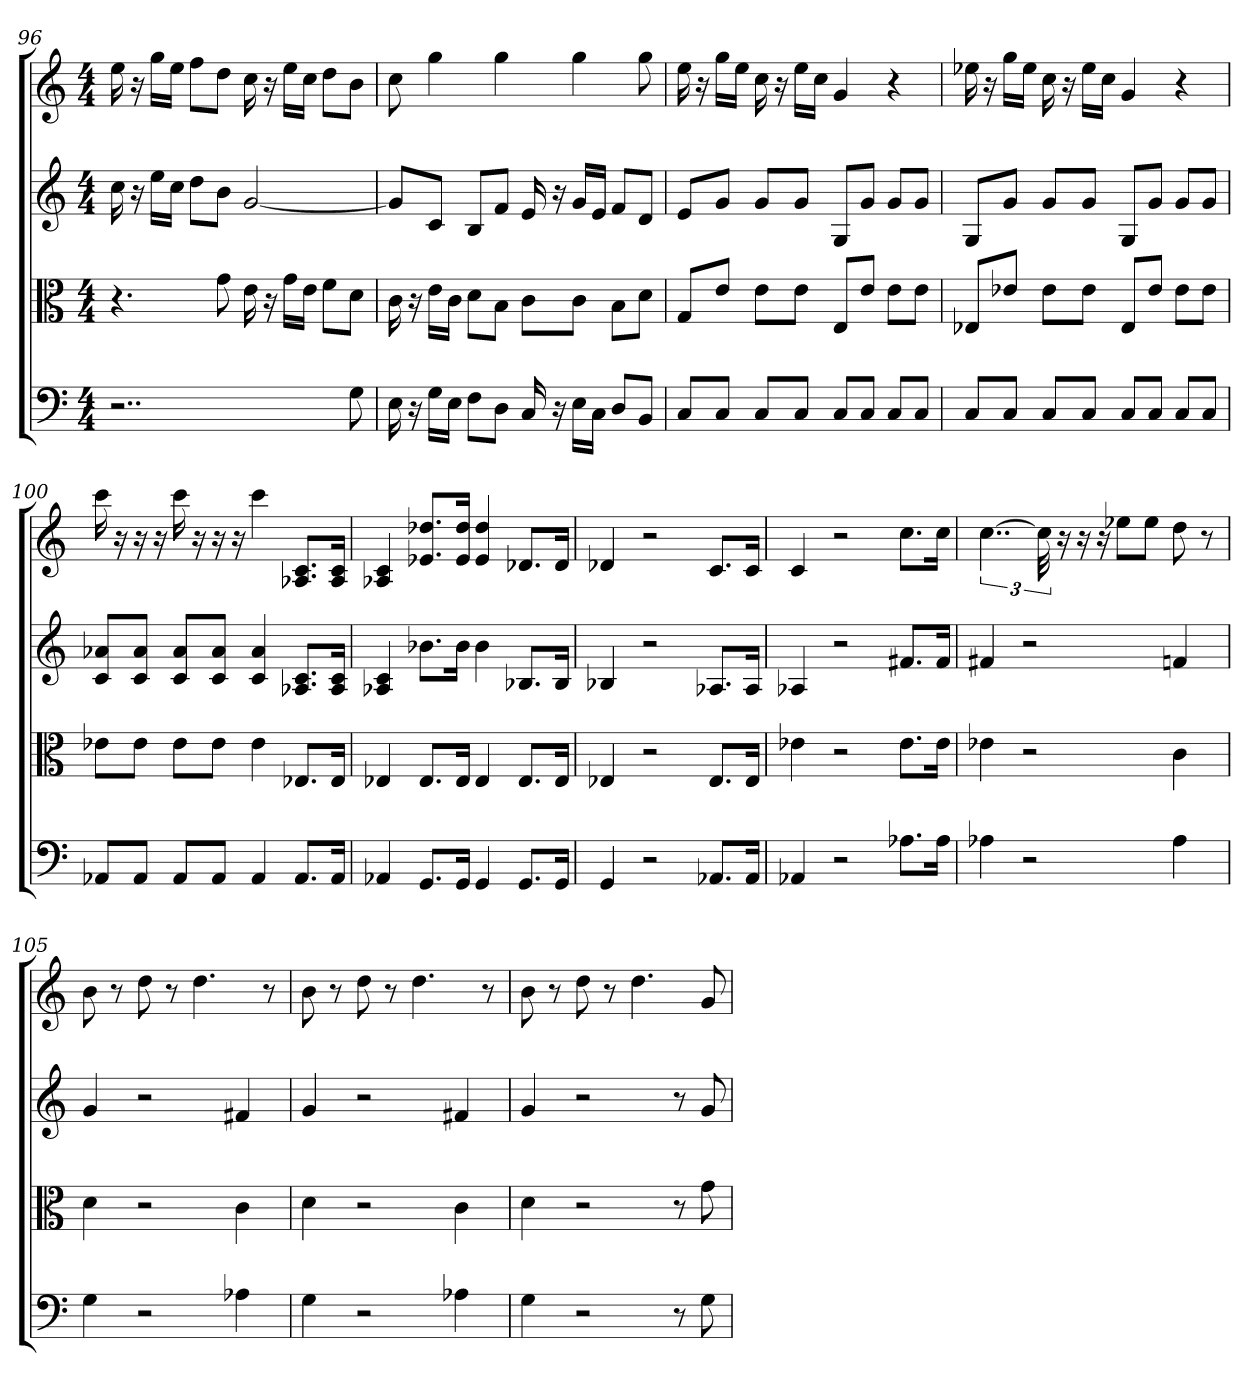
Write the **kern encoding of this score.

**kern	**kern	**kern	**kern
*part4	*part3	*part2	*part1
*staff4	*staff3	*staff2	*staff1
*clefF4	*clefC3	*clefG2	*clefG2
*k[]	*k[]	*k[]	*k[]
*C:	*C:	*C:	*C:
*M4/4	*M4/4	*M4/4	*M4/4
=96	=96	=96	=96
2..r	4.r	16cc	16ee
.	.	16r	16r
.	.	16ee\LL	16gg\LL
.	.	16cc\JJ	16ee\JJ
.	.	8dd\L	8ff\L
.	8g	8b\J	8dd\J
.	16e	[2g	16cc
.	16r	.	16r
.	16g\LL	.	16ee\LL
.	16e\JJ	.	16cc\JJ
.	8f\L	.	8dd\L
8G	8d\J	.	8b\J
=97	=97	=97	=97
16E	16c	8g/L]	8cc
16r	16r	.	.
16G\LL	16e\LL	8c/J	4gg
16E\JJ	16c\JJ	.	.
8F\L	8d\L	8B/L	.
8D\J	8B\J	8f/J	4gg
16C	8c\L	16e	.
16r	.	16r	.
16E\LL	8c\J	16g/LL	4gg
16C\JJ	.	16e/JJ	.
8D/L	8B\L	8f/L	.
8BB/J	8d\J	8d/J	8gg
=98	=98	=98	=98
8C/L	8G/L	8e/L	16ee
.	.	.	16r
8C/J	8e/J	8g/J	16gg\LL
.	.	.	16ee\JJ
8C/L	8e\L	8g/L	16cc
.	.	.	16r
8C/J	8e\J	8g/J	16ee\LL
.	.	.	16cc\JJ
8C/L	8E/L	8G/L	4g
8C/J	8e/J	8g/J	.
8C/L	8e\L	8g/L	4r
8C/J	8e\J	8g/J	.
=99	=99	=99	=99
8C/L	8E-X/L	8G/L	16ee-X
.	.	.	16r
8C/J	8e-X/J	8g/J	16gg\LL
.	.	.	16ee-\JJ
8C/L	8e-\L	8g/L	16cc
.	.	.	16r
8C/J	8e-\J	8g/J	16ee-\LL
.	.	.	16cc\JJ
8C/L	8E-/L	8G/L	4g
8C/J	8e-/J	8g/J	.
8C/L	8e-\L	8g/L	4r
8C/J	8e-\J	8g/J	.
=100	=100	=100	=100
8AA-X/L	8e-X\L	8c/ 8a-X/L	16ccc
.	.	.	16r
8AA-/J	8e-\J	8c/ 8a-/J	16r
.	.	.	16r
8AA-/L	8e-\L	8c/ 8a-/L	16ccc
.	.	.	16r
8AA-/J	8e-\J	8c/ 8a-/J	16r
.	.	.	16r
4AA-	4e-	4c 4a-	4ccc
8.AA-/L	8.E-X/L	8.A-X/ 8.c/L	8.A-X/ 8.c/L
16AA-/Jk	16E-/Jk	16A-/ 16c/Jk	16A-/ 16c/Jk
=101	=101	=101	=101
4AA-X	4E-X	4A-X 4c	4A-X 4c
8.GG/L	8.E-/L	8.b-X\L	8.e-X/ 8.dd-X/L
16GG/Jk	16E-/Jk	16b-\Jk	16e-/ 16dd-/Jk
4GG	4E-	4b-	4e- 4dd-
8.GG/L	8.E-/L	8.B-X/L	8.d-X/L
16GG/Jk	16E-/Jk	16B-/Jk	16d-/Jk
=102	=102	=102	=102
4GG	4E-X	4B-X	4d-X
2r	2r	2r	2r
8.AA-X/L	8.E-/L	8.A-X/L	8.c/L
16AA-/Jk	16E-/Jk	16A-/Jk	16c/Jk
=103	=103	=103	=103
4AA-X	4e-X	4A-X	4c
2r	2r	2r	2r
8.A-X\L	8.e-\L	8.f#X/L	8.cc\L
16A-\Jk	16e-\Jk	16f#/Jk	16cc\Jk
=104	=104	=104	=104
4A-X	4e-X	4f#X	[6..cc
2r	2r	2r	.
.	.	.	48cc]
.	.	.	16r
.	.	.	16r
.	.	.	16r
.	.	.	8ee-X\L
.	.	.	8ee-\J
4A-	4c	4fn	8dd
.	.	.	8r
=105	=105	=105	=105
4G	4d	4g	8b
.	.	.	8r
2r	2r	2r	8dd
.	.	.	8r
.	.	.	4.dd
4A-X	4c	4f#X	.
.	.	.	8r
=106	=106	=106	=106
4G	4d	4g	8b
.	.	.	8r
2r	2r	2r	8dd
.	.	.	8r
.	.	.	4.dd
4A-X	4c	4f#X	.
.	.	.	8r
=107	=107	=107	=107
4G	4d	4g	8b
.	.	.	8r
2r	2r	2r	8dd
.	.	.	8r
.	.	.	4.dd
8r	8r	8r	.
8G	8g	8g	8g
=	=	=	=
*-	*-	*-	*-
